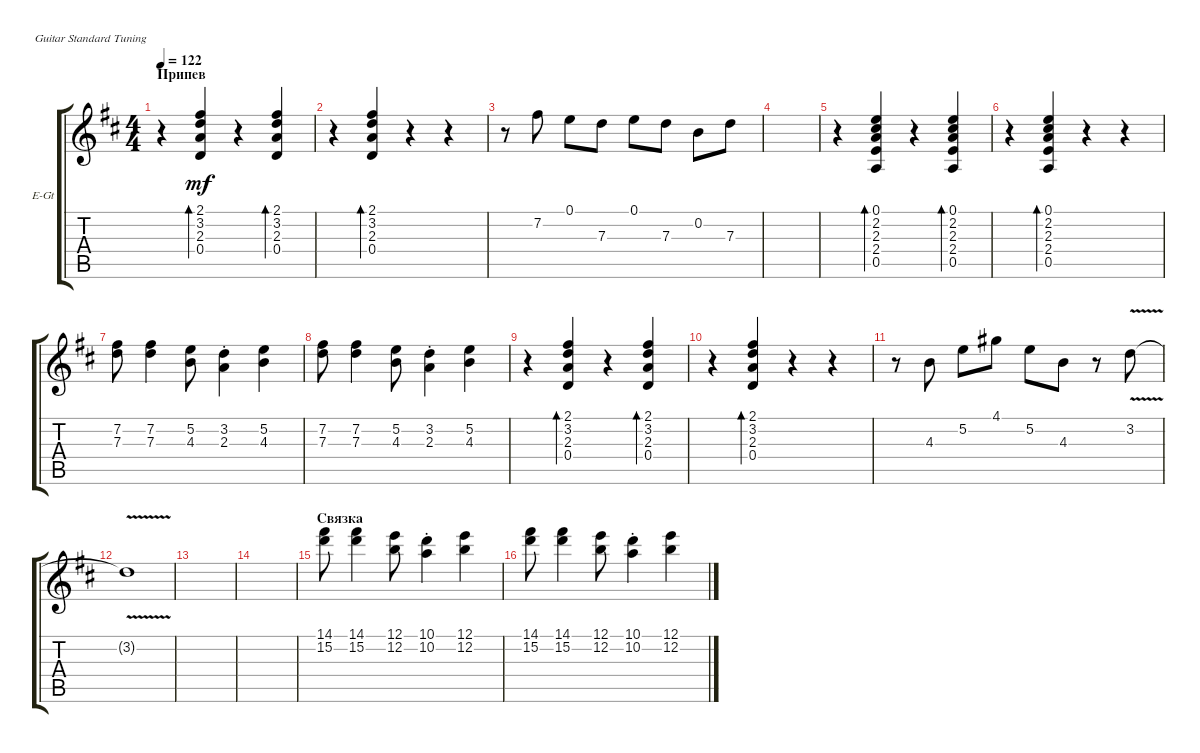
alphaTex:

\defaultSystemsLayout 4
\bracketExtendMode groupsimilarinstruments
\firstSystemTrackNameOrientation horizontal
\otherSystemsTrackNameOrientation horizontal
\track ("Electric Guitar" "E-Gt") {instrument electricguitarclean}
\staff {score tabs}
\tuning (E4 B3 G3 D3 A2 E2)
\ts (4 4)
\section ("" "Припев")
\tempo 122
\clef g2
\ks d
r.4{dy mf} (0.4 2.3 3.2 2.1).4{bd 30} r.4 (0.4 2.3 3.2 2.1).4{bd 30} |
r.4 (0.4 2.3 3.2 2.1).4{bd 30} r.4 r.4 |
r.8 7.2.8 0.1.8 7.3.8 0.1.8 7.3.8 0.2.8 7.3.8 |
|
r.4 (2.4 2.3 2.2 0.1 0.5).4{bd 30} r.4 (2.4 2.3 2.2 0.1 0.5).4{bd 30} |
r.4 (2.4 2.3 2.2 0.1 0.5).4{bd 30} r.4 r.4 |
(7.2 7.3).8 (7.2 7.3).4 (5.2 4.3).8 (3.2{st} 2.3).4 (5.2 4.3).4 |
(7.2 7.3).8 (7.2 7.3).4 (5.2 4.3).8 (3.2{st} 2.3).4 (5.2 4.3).4 |
r.4 (0.4 2.3 3.2 2.1).4{bd 30} r.4 (0.4 2.3 3.2 2.1).4{bd 30} |
r.4 (0.4 2.3 3.2 2.1).4{bd 30} r.4 r.4 |
r.8 4.3.8 5.2.8 4.1.8 5.2.8 4.3.8 r.8 3.2{v}.8 |
3.2{v t}.1 |
|
|
\section ("" "Связка")
(14.1 15.2).8 (14.1 15.2).4 (12.1 12.2).8 (10.2{st} 10.1{st}).4 (12.1 12.2).4 |
(14.1 15.2).8 (14.1 15.2).4 (12.1 12.2).8 (10.2{st} 10.1{st}).4 (12.1 12.2).4
